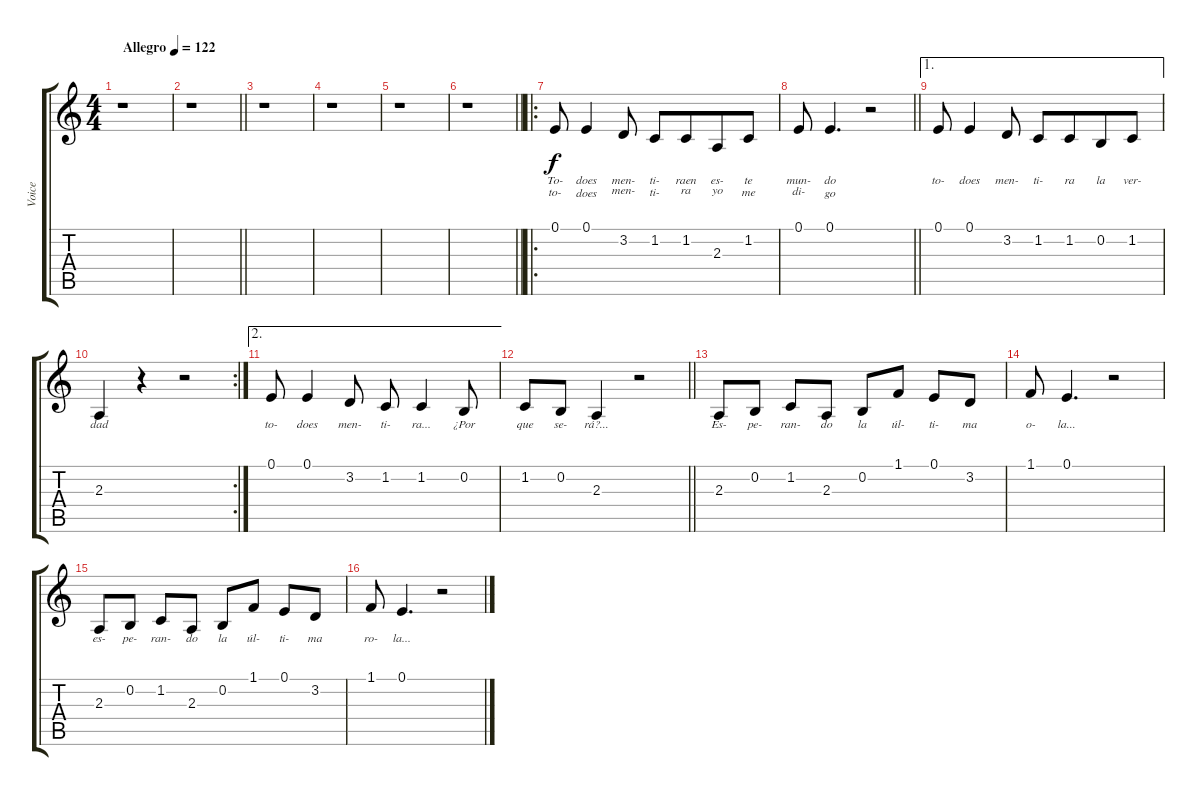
\track ("Voice" "Voice") {instrument harmonica}
\staff {score tabs}
\tuning (E4 B3 G3 D3 A2 E2) {hide}
\ts (4 4)
\tempo (122 "Allegro")
\clef g2
\ks c
r.1{dy f instrument harmonica} |
\barLineRight lightlight
r.1 |
r.1 |
r.1 |
r.1 |
\barLineRight lightlight
r.1 |
\ro
0.1.8{lyrics (0 "To-") lyrics (1 "to-") lyrics (2 "") lyrics (3 "") lyrics (4 "")} 0.1.4{lyrics (0 "does") lyrics (1 "does") lyrics (2 "") lyrics (3 "") lyrics (4 "")} 3.2.8{lyrics (0 "men-") lyrics (1 "men-") lyrics (2 "") lyrics (3 "") lyrics (4 "")} 1.2.8{lyrics (0 "ti-") lyrics (1 "ti-") lyrics (2 "") lyrics (3 "") lyrics (4 "")} 1.2.8{lyrics (0 "raen") lyrics (1 "ra") lyrics (2 "") lyrics (3 "") lyrics (4 "") beam merge} 2.3.8{lyrics (0 "es-") lyrics (1 "yo") lyrics (2 "") lyrics (3 "") lyrics (4 "")} 1.2.8{lyrics (0 "te") lyrics (1 "me") lyrics (2 "") lyrics (3 "") lyrics (4 "")} |
\barLineRight lightlight
0.1.8{lyrics (0 "mun-") lyrics (1 "di-") lyrics (2 "") lyrics (3 "") lyrics (4 "")} 0.1.4{d lyrics (0 "do") lyrics (1 "go") lyrics (2 "") lyrics (3 "") lyrics (4 "")} r.2 |
\ae 1
0.1.8{lyrics (0 "to-") lyrics (1 "") lyrics (2 "") lyrics (3 "") lyrics (4 "")} 0.1.4{lyrics (0 "does") lyrics (1 "") lyrics (2 "") lyrics (3 "") lyrics (4 "")} 3.2.8{lyrics (0 "men-") lyrics (1 "") lyrics (2 "") lyrics (3 "") lyrics (4 "")} 1.2.8{lyrics (0 "ti-") lyrics (1 "") lyrics (2 "") lyrics (3 "") lyrics (4 "")} 1.2.8{lyrics (0 "ra") lyrics (1 "") lyrics (2 "") lyrics (3 "") lyrics (4 "") beam merge} 0.2.8{lyrics (0 "la") lyrics (1 "") lyrics (2 "") lyrics (3 "") lyrics (4 "")} 1.2.8{lyrics (0 "ver-") lyrics (1 "") lyrics (2 "") lyrics (3 "") lyrics (4 "")} |
\rc 2
2.3.4{lyrics (0 "dad") lyrics (1 "") lyrics (2 "") lyrics (3 "") lyrics (4 "")} r.4 r.2 |
\ae 2
0.1.8{lyrics (0 "to-") lyrics (1 "") lyrics (2 "") lyrics (3 "") lyrics (4 "")} 0.1.4{lyrics (0 "does") lyrics (1 "") lyrics (2 "") lyrics (3 "") lyrics (4 "")} 3.2.8{lyrics (0 "men-") lyrics (1 "") lyrics (2 "") lyrics (3 "") lyrics (4 "")} 1.2.8{lyrics (0 "ti-") lyrics (1 "") lyrics (2 "") lyrics (3 "") lyrics (4 "")} 1.2.4{lyrics (0 "ra...") lyrics (1 "") lyrics (2 "") lyrics (3 "") lyrics (4 "")} 0.2.8{lyrics (0 "¿Por") lyrics (1 "") lyrics (2 "") lyrics (3 "") lyrics (4 "")} |
\barLineRight lightlight
1.2.8{lyrics (0 "que") lyrics (1 "") lyrics (2 "") lyrics (3 "") lyrics (4 "")} 0.2.8{lyrics (0 "se-") lyrics (1 "") lyrics (2 "") lyrics (3 "") lyrics (4 "")} 2.3.4{lyrics (0 "rá?...") lyrics (1 "") lyrics (2 "") lyrics (3 "") lyrics (4 "")} r.2 |
2.3.8{lyrics (0 "Es-") lyrics (1 "") lyrics (2 "") lyrics (3 "") lyrics (4 "")} 0.2.8{lyrics (0 "pe-") lyrics (1 "") lyrics (2 "") lyrics (3 "") lyrics (4 "")} 1.2.8{lyrics (0 "ran-") lyrics (1 "") lyrics (2 "") lyrics (3 "") lyrics (4 "")} 2.3.8{lyrics (0 "do") lyrics (1 "") lyrics (2 "") lyrics (3 "") lyrics (4 "")} 0.2.8{lyrics (0 "la") lyrics (1 "") lyrics (2 "") lyrics (3 "") lyrics (4 "")} 1.1.8{lyrics (0 "úl-") lyrics (1 "") lyrics (2 "") lyrics (3 "") lyrics (4 "")} 0.1.8{lyrics (0 "ti-") lyrics (1 "") lyrics (2 "") lyrics (3 "") lyrics (4 "")} 3.2.8{lyrics (0 "ma") lyrics (1 "") lyrics (2 "") lyrics (3 "") lyrics (4 "")} |
1.1.8{lyrics (0 "o-") lyrics (1 "") lyrics (2 "") lyrics (3 "") lyrics (4 "")} 0.1.4{d lyrics (0 "la...") lyrics (1 "") lyrics (2 "") lyrics (3 "") lyrics (4 "")} r.2 |
2.3.8{lyrics (0 "es-") lyrics (1 "") lyrics (2 "") lyrics (3 "") lyrics (4 "")} 0.2.8{lyrics (0 "pe-") lyrics (1 "") lyrics (2 "") lyrics (3 "") lyrics (4 "")} 1.2.8{lyrics (0 "ran-") lyrics (1 "") lyrics (2 "") lyrics (3 "") lyrics (4 "")} 2.3.8{lyrics (0 "do") lyrics (1 "") lyrics (2 "") lyrics (3 "") lyrics (4 "")} 0.2.8{lyrics (0 "la") lyrics (1 "") lyrics (2 "") lyrics (3 "") lyrics (4 "")} 1.1.8{lyrics (0 "úl-") lyrics (1 "") lyrics (2 "") lyrics (3 "") lyrics (4 "")} 0.1.8{lyrics (0 "ti-") lyrics (1 "") lyrics (2 "") lyrics (3 "") lyrics (4 "")} 3.2.8{lyrics (0 "ma") lyrics (1 "") lyrics (2 "") lyrics (3 "") lyrics (4 "")} |
1.1.8{lyrics (0 "ro-") lyrics (1 "") lyrics (2 "") lyrics (3 "") lyrics (4 "")} 0.1.4{d lyrics (0 "la...") lyrics (1 "") lyrics (2 "") lyrics (3 "") lyrics (4 "")} r.2
